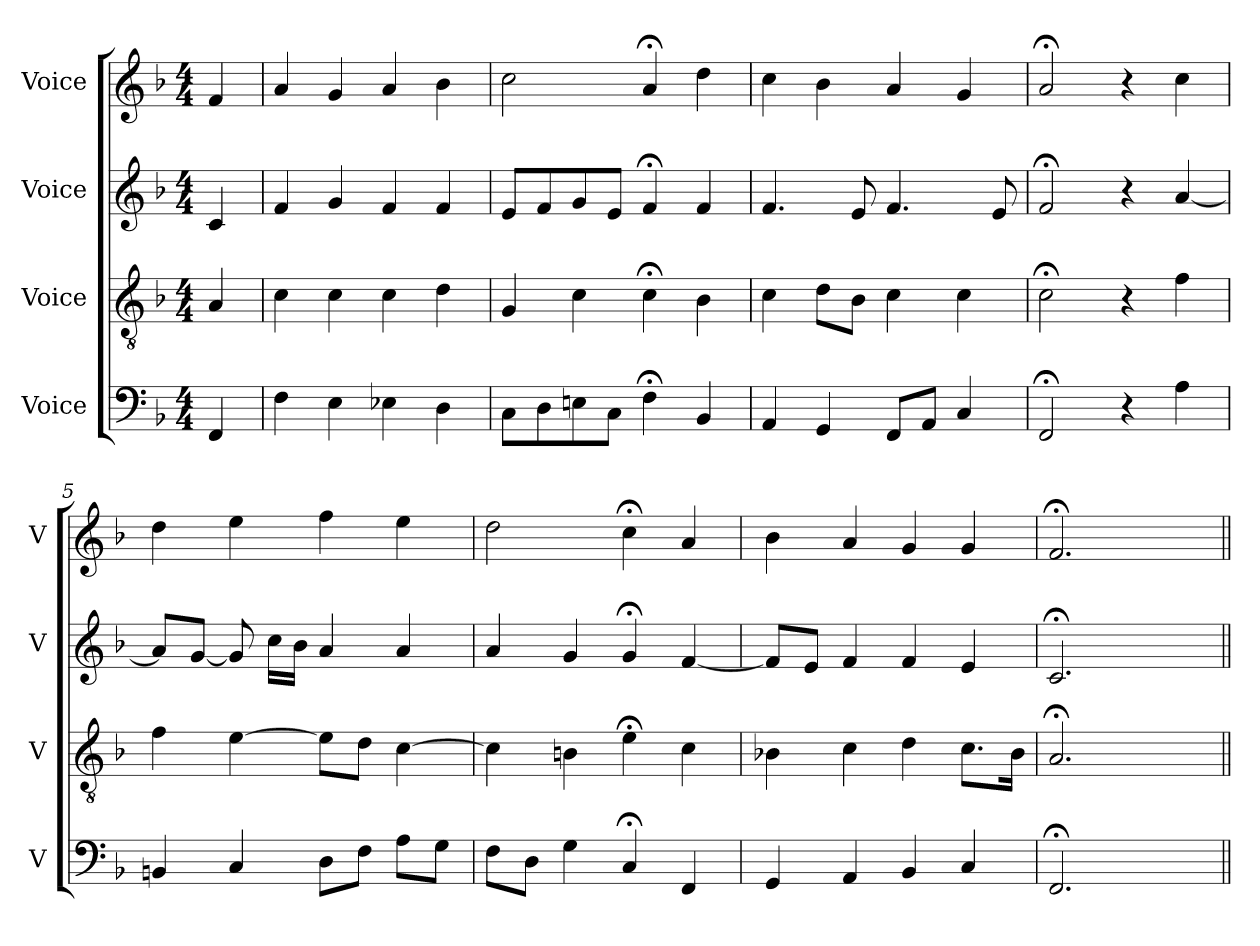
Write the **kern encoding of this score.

**kern	**kern	**kern	**kern
*part4	*part3	*part2	*part1
*staff4	*staff3	*staff2	*staff1
*I"Voice	*I"Voice	*I"Voice	*I"Voice
*I'V	*I'V	*I'V	*I'V
*clefF4	*clefGv2	*clefG2	*clefG2
*k[b-]	*k[b-]	*k[b-]	*k[b-]
*M4/4	*M4/4	*M4/4	*M4/4
*MM100	*MM100	*MM100	*MM100
=	=	=	=
4FF/	4A/	4c/	4f/
=1	=1	=1	=1
4F\	4c\	4f/	4a/
4E\	4c\	4g/	4g/
4E-X\	4c\	4f/	4a/
4D\	4d\	4f/	4b-\
=2	=2	=2	=2
8C\L	4G/	8e/L	2cc\
8D\	.	8f/	.
8En\	4c\	8g/	.
8C\J	.	8e/J	.
4F;\	4c;\	4f;/	4a;/
4BB-/	4B-\	4f/	4dd\
=3	=3	=3	=3
4AA/	4c\	4.f/	4cc\
4GG/	8d\L	.	4b-\
.	8B-\J	8e/	.
8FF/L	4c\	4.f/	4a/
8AA/J	.	.	.
4C/	4c\	.	4g/
.	.	8e/	.
=4	=4	=4	=4
2FF;/	2c;\	2f;/	2a;/
4r	4r	4r	4r
4A\	4f\	[4a/	4cc\
!!LO:LB:g=z
=5	=5	=5	=5
4BBn/	4f\	8a/L]	4dd\
.	.	[8g/J	.
4C/	[4e\	8g/]	4ee\
.	.	16cc\LL	.
.	.	16b-\JJ	.
8D\L	8e\L]	4a/	4ff\
8F\J	8d\J	.	.
8A\L	[4c\	4a/	4ee\
8G\J	.	.	.
=6	=6	=6	=6
8F\L	4c\]	4a/	2dd\
8D\J	.	.	.
4G\	4Bn\	4g/	.
4C;/	4e;\	4g;/	4cc;\
4FF/	4c\	[4f/	4a/
=7	=7	=7	=7
4GG/	4B-X\	8f/L]	4b-\
.	.	8e/J	.
4AA/	4c\	4f/	4a/
4BB-/	4d\	4f/	4g/
4C/	8.c\L	4e/	4g/
.	16B-\Jk	.	.
=8	=8	=8	=8
2.FF;/	2.A;/	2.c;/	2.f;/
4ryy	4ryy	4ryy	4ryy
=||	=||	=||	=||
*-	*-	*-	*-
